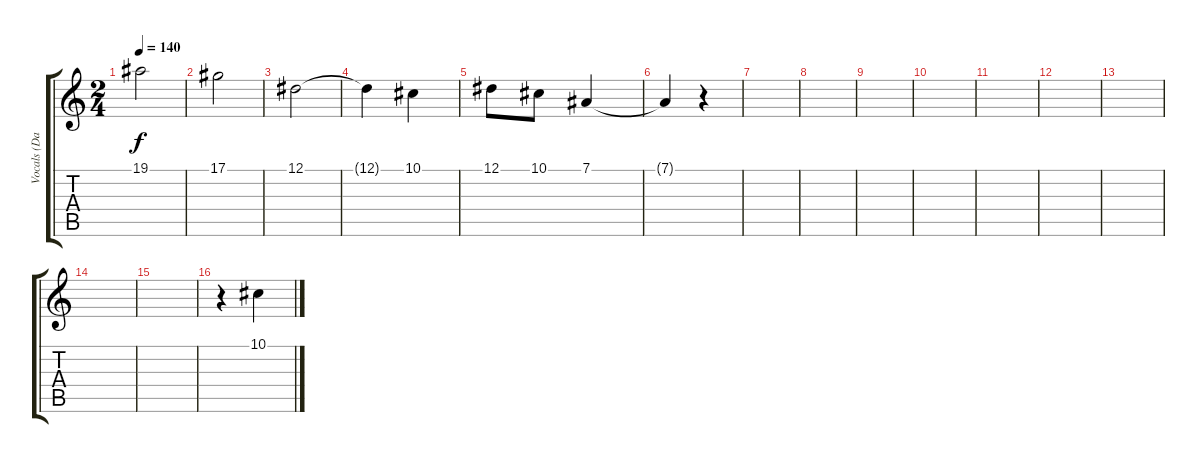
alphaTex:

\track ("Vocals (Dallas Green)" "Vocals (Da") {instrument flute}
\staff {score tabs}
\tuning (Eb4 Bb3 Gb3 Db3 Ab2 Eb2) {hide}
\ts (2 4)
\tempo 140
\clef g2
\ks c
19.1.2{dy f} |
17.1.2 |
12.1.2 |
12.1{t}.4 10.1.4 |
12.1.8 10.1.8 7.1.4 |
7.1{t}.4 r.4 |
|
|
|
|
|
|
|
|
|
r.4 10.1.4
